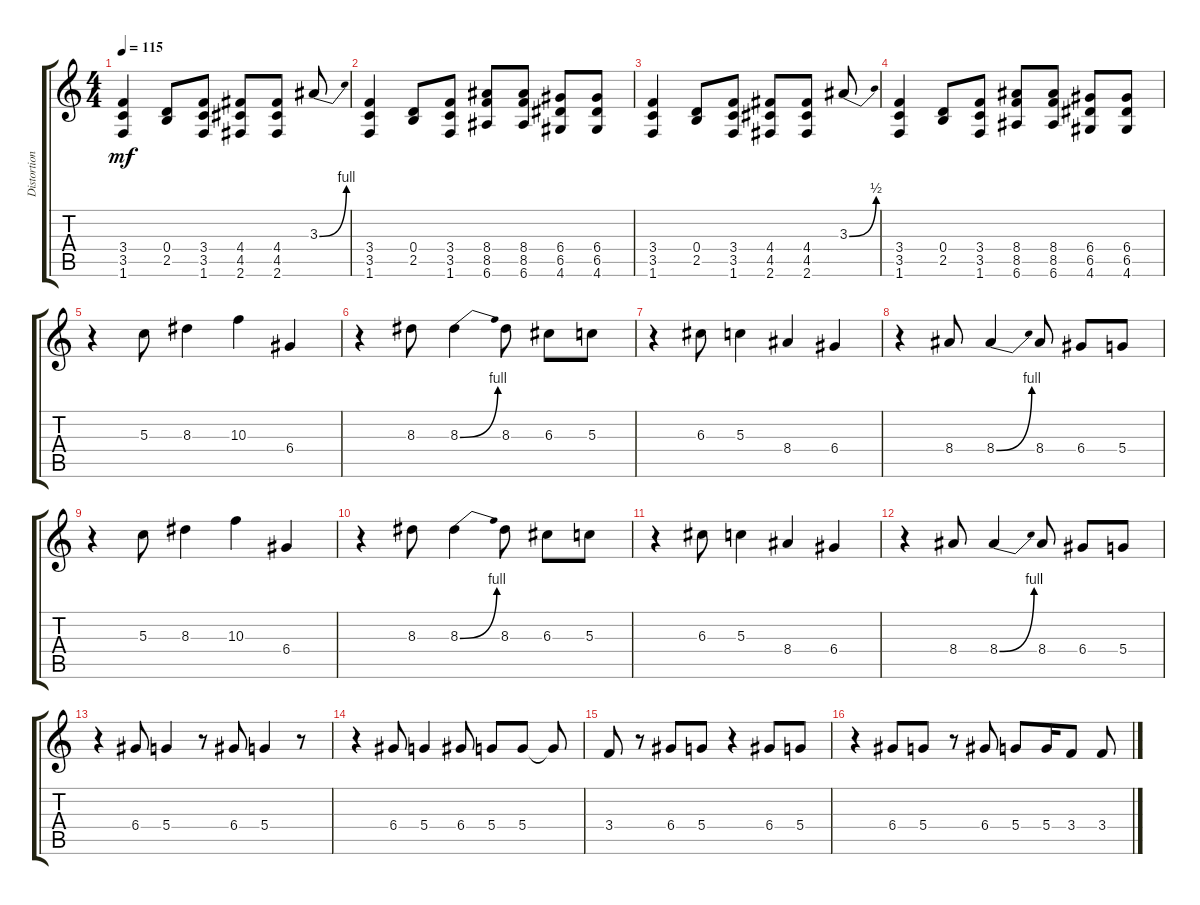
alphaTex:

\track ("Distortion" "Distortion") {instrument distortionguitar}
\staff {score tabs}
\tuning (E4 B3 G3 D3 A2 E2) {hide}
\ts (4 4)
\tempo 115
\clef g2
\ks c
(3.4 3.5 1.6).4{dy mf} (0.4 2.5).8 (3.4 3.5 1.6).8 (4.4 4.5 2.6).8 (4.4 4.5 2.6).8 3.3{be (bend 0 0 60 4)}.8 |
(3.4 3.5 1.6).4 (0.4 2.5).8 (3.4 3.5 1.6).8 (8.4 8.5 6.6).8 (8.4 8.5 6.6).8 (6.4 6.5 4.6).8 (6.4 6.5 4.6).8 |
(3.4 3.5 1.6).4 (0.4 2.5).8 (3.4 3.5 1.6).8 (4.4 4.5 2.6).8 (4.4 4.5 2.6).8 3.3{be (bend 0 0 60 2)}.8 |
(3.4 3.5 1.6).4 (0.4 2.5).8 (3.4 3.5 1.6).8 (8.4 8.5 6.6).8 (8.4 8.5 6.6).8 (6.4 6.5 4.6).8 (6.4 6.5 4.6).8 |
r.4 5.3.8 8.3.4 10.3.4 6.4.4 |
r.4 8.3.8 8.3{be (bend 0 0 60 4)}.4 8.3.8 6.3.8 5.3.8 |
r.4 6.3.8 5.3.4 8.4.4 6.4.4 |
r.4 8.4.8 8.4{be (bend 0 0 60 4)}.4 8.4.8 6.4.8 5.4.8 |
r.4 5.3.8 8.3.4 10.3.4 6.4.4 |
r.4 8.3.8 8.3{be (bend 0 0 60 4)}.4 8.3.8 6.3.8 5.3.8 |
r.4 6.3.8 5.3.4 8.4.4 6.4.4 |
r.4 8.4.8 8.4{be (bend 0 0 60 4)}.4 8.4.8 6.4.8 5.4.8 |
r.4 6.4.8 5.4.4 r.8 6.4.8 5.4.4 r.8 |
r.4 6.4.8 5.4.4 6.4.8 5.4.8 5.4.8 5.4{t}.8 |
3.4.8 r.8 6.4.8 5.4.8 r.4 6.4.8 5.4.8 |
r.4 6.4.8 5.4.8 r.8 6.4.8 5.4.8 5.4.16 3.4.8 3.4.8
